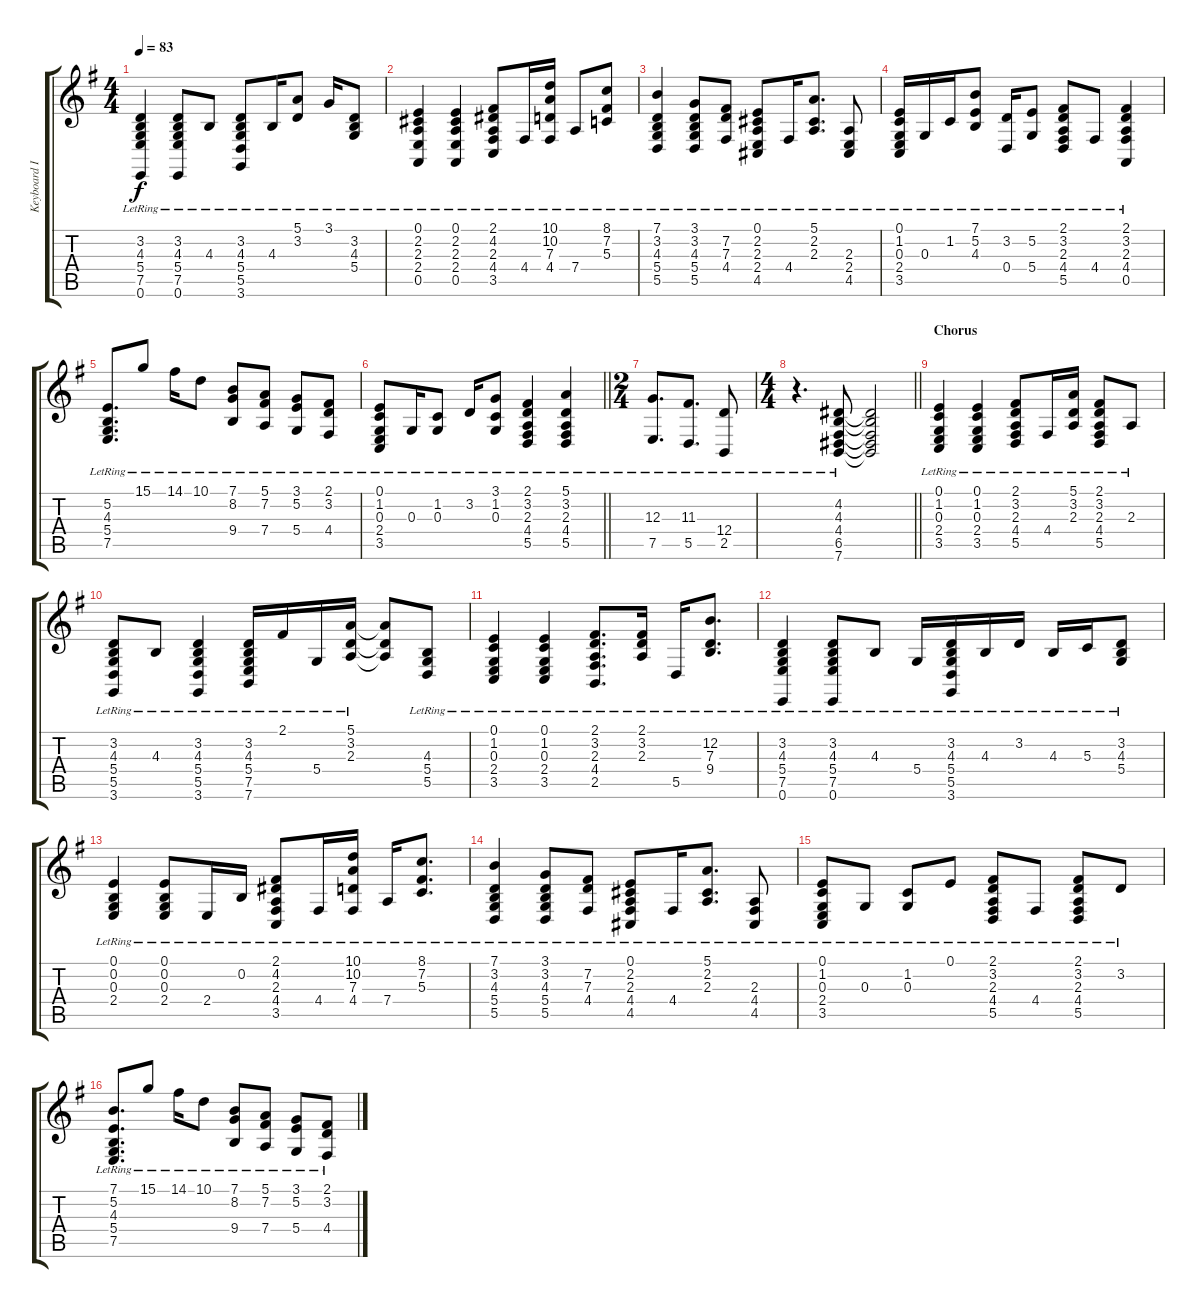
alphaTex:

\track ("Keyboard III" "Keyboard I") {instrument acousticgrandpiano}
\staff {score tabs}
\tuning (E4 B3 G3 D3 A2 E2) {hide}
\ts (4 4)
\tempo 83
\clef g2
\ks g
(3.2{lr} 4.3{lr} 5.4{lr} 7.5{lr} 0.6{lr}).4{dy f} (3.2{lr} 4.3{lr} 5.4{lr} 7.5{lr} 0.6{lr}).8 4.3{lr}.8 (3.2{lr} 4.3{lr} 5.4{lr} 5.5{lr} 3.6{lr}).8 4.3{lr}.16 (5.1{lr} 3.2{lr}).8 3.1{lr}.16 (3.2{lr} 4.3{lr} 5.4{lr}).8 |
(0.1{lr} 2.2{lr} 2.3{lr} 2.4{lr} 0.5{lr}).4 (0.1{lr} 2.2{lr} 2.3{lr} 2.4{lr} 0.5{lr}).4 (2.1{lr} 4.2{lr} 2.3{lr} 4.4{lr} 3.5{lr}).8 4.4{lr}.16 (10.1{lr} 10.2{lr} 7.3{lr} 4.4{lr}).16 7.4{lr}.8 (8.1{lr} 7.2{lr} 5.3{lr}).8 |
(7.1{lr} 3.2{lr} 4.3{lr} 5.4{lr} 5.5{lr}).4 (3.1{lr} 3.2{lr} 4.3{lr} 5.4{lr} 5.5{lr}).8 (7.2{lr} 7.3{lr} 4.4{lr}).8 (0.1{lr} 2.2{lr} 2.3{lr} 2.4{lr} 4.5{lr}).8 4.4{lr}.16 (5.1{lr} 2.2{lr} 2.3{lr}).8{d} (2.3{lr} 2.4{lr} 4.5{lr}).8 |
(0.1{lr} 1.2{lr} 0.3{lr} 2.4{lr} 3.5{lr}).16 0.3{lr}.16 1.2{lr}.16 (7.1{lr} 5.2{lr} 4.3{lr}).8 (3.2{lr} 0.4{lr}).16 (5.2{lr} 5.4{lr}).8 (2.1{lr} 3.2{lr} 2.3{lr} 4.4{lr} 5.5{lr}).8 4.4{lr}.8 (2.1{lr} 3.2{lr} 2.3{lr} 4.4{lr} 0.5{lr}).4 |
(5.2{lr} 4.3{lr} 5.4{lr} 7.5{lr}).8{d} 15.1{lr}.8 14.1{lr}.16 10.1{lr}.8 (7.1{lr} 8.2{lr} 9.4{lr}).8 (5.1{lr} 7.2{lr} 7.4{lr}).8 (3.1{lr} 5.2{lr} 5.4{lr}).8 (2.1{lr} 3.2{lr} 4.4{lr}).8 |
\barLineRight lightlight
(0.1{lr} 1.2{lr} 0.3{lr} 2.4{lr} 3.5{lr}).8 0.3{lr}.16 (1.2{lr} 0.3{lr}).8 3.2{lr}.16 (3.1{lr} 1.2{lr} 0.3{lr}).8 (2.1{lr} 3.2{lr} 2.3{lr} 4.4{lr} 5.5{lr}).4 (5.1{lr} 3.2{lr} 2.3{lr} 4.4{lr} 5.5{lr}).4 |
\ts (2 4)
(12.3{lr} 7.5{lr}).8{d} (11.3{lr} 5.5{lr}).8{d} (12.4{lr} 2.5{lr}).8 |
\ts (4 4)
\barLineRight lightlight
r.4{d} (4.2{lr} 4.3{lr} 4.4{lr} 6.5{lr} 7.6{lr}).8 (4.2{t} 4.3{t} 4.4{t} 6.5{t} 7.6{t}).2 |
\section ("" "Chorus")
(0.1{lr} 1.2{lr} 0.3{lr} 2.4{lr} 3.5{lr}).4 (0.1{lr} 1.2{lr} 0.3{lr} 2.4{lr} 3.5{lr}).4 (2.1{lr} 3.2{lr} 2.3{lr} 4.4{lr} 5.5{lr}).8 4.4{lr}.16 (5.1{lr} 3.2{lr} 2.3{lr}).16 (2.1{lr} 3.2{lr} 2.3{lr} 4.4{lr} 5.5{lr}).8 2.3{lr}.8 |
(3.2{lr} 4.3{lr} 5.4{lr} 5.5{lr} 3.6{lr}).8 4.3{lr}.8 (3.2{lr} 4.3{lr} 5.4{lr} 5.5{lr} 3.6{lr}).4 (3.2{lr} 4.3{lr} 5.4{lr} 7.5{lr} 7.6{lr}).16 2.1{lr}.16 5.4{lr}.16 (5.1{lr} 3.2{lr} 2.3{lr}).16 (5.1{t} 3.2{t} 2.3{t}).8 (4.3{lr} 5.4{lr} 5.5{lr}).8 |
(0.1{lr} 1.2{lr} 0.3{lr} 2.4{lr} 3.5{lr}).4 (0.1{lr} 1.2{lr} 0.3{lr} 2.4{lr} 3.5{lr}).4 (2.1{lr} 3.2{lr} 2.3{lr} 4.4{lr} 2.5{lr}).8{d} (2.1{lr} 3.2{lr} 2.3{lr}).16 5.5{lr}.16 (12.2{lr} 7.3{lr} 9.4{lr}).8{d} |
(3.2{lr} 4.3{lr} 5.4{lr} 7.5{lr} 0.6{lr}).4 (3.2{lr} 4.3{lr} 5.4{lr} 7.5{lr} 0.6{lr}).8 4.3{lr}.8 5.4{lr}.16 (3.2{lr} 4.3{lr} 5.4{lr} 5.5{lr} 3.6{lr}).16 4.3{lr}.16 3.2{lr}.16 4.3{lr}.16 5.3{lr}.16 (3.2{lr} 4.3{lr} 5.4{lr}).8 |
(0.1{lr} 0.2{lr} 0.3{lr} 2.4{lr}).4 (0.1{lr} 0.2{lr} 0.3{lr} 2.4{lr}).8 2.4{lr}.16 0.2{lr}.16 (2.1{lr} 4.2{lr} 2.3{lr} 4.4{lr} 3.5{lr}).8 4.4{lr}.16 (10.1{lr} 10.2{lr} 7.3{lr} 4.4{lr}).16 7.4{lr}.16 (8.1{lr} 7.2{lr} 5.3{lr}).8{d} |
(7.1{lr} 3.2{lr} 4.3{lr} 5.4{lr} 5.5{lr}).4 (3.1{lr} 3.2{lr} 4.3{lr} 5.4{lr} 5.5{lr}).8 (7.2{lr} 7.3{lr} 4.4{lr}).8 (0.1{lr} 2.2{lr} 2.3{lr} 4.4{lr} 4.5{lr}).8 4.4{lr}.16 (5.1{lr} 2.2{lr} 2.3{lr}).8{d} (2.3{lr} 4.4{lr} 4.5{lr}).8 |
(0.1{lr} 1.2{lr} 0.3{lr} 2.4{lr} 3.5{lr}).8 0.3{lr}.8 (1.2{lr} 0.3{lr}).8 0.1{lr}.8 (2.1{lr} 3.2{lr} 2.3{lr} 4.4{lr} 5.5{lr}).8 4.4{lr}.8 (2.1{lr} 3.2{lr} 2.3{lr} 4.4{lr} 5.5{lr}).8 3.2{lr}.8 |
(7.1{lr} 5.2{lr} 4.3{lr} 5.4{lr} 7.5{lr}).8{d} 15.1{lr}.8 14.1{lr}.16 10.1{lr}.8 (7.1{lr} 8.2{lr} 9.4{lr}).8 (5.1{lr} 7.2{lr} 7.4{lr}).8 (3.1{lr} 5.2{lr} 5.4{lr}).8 (2.1{lr} 3.2{lr} 4.4{lr}).8
